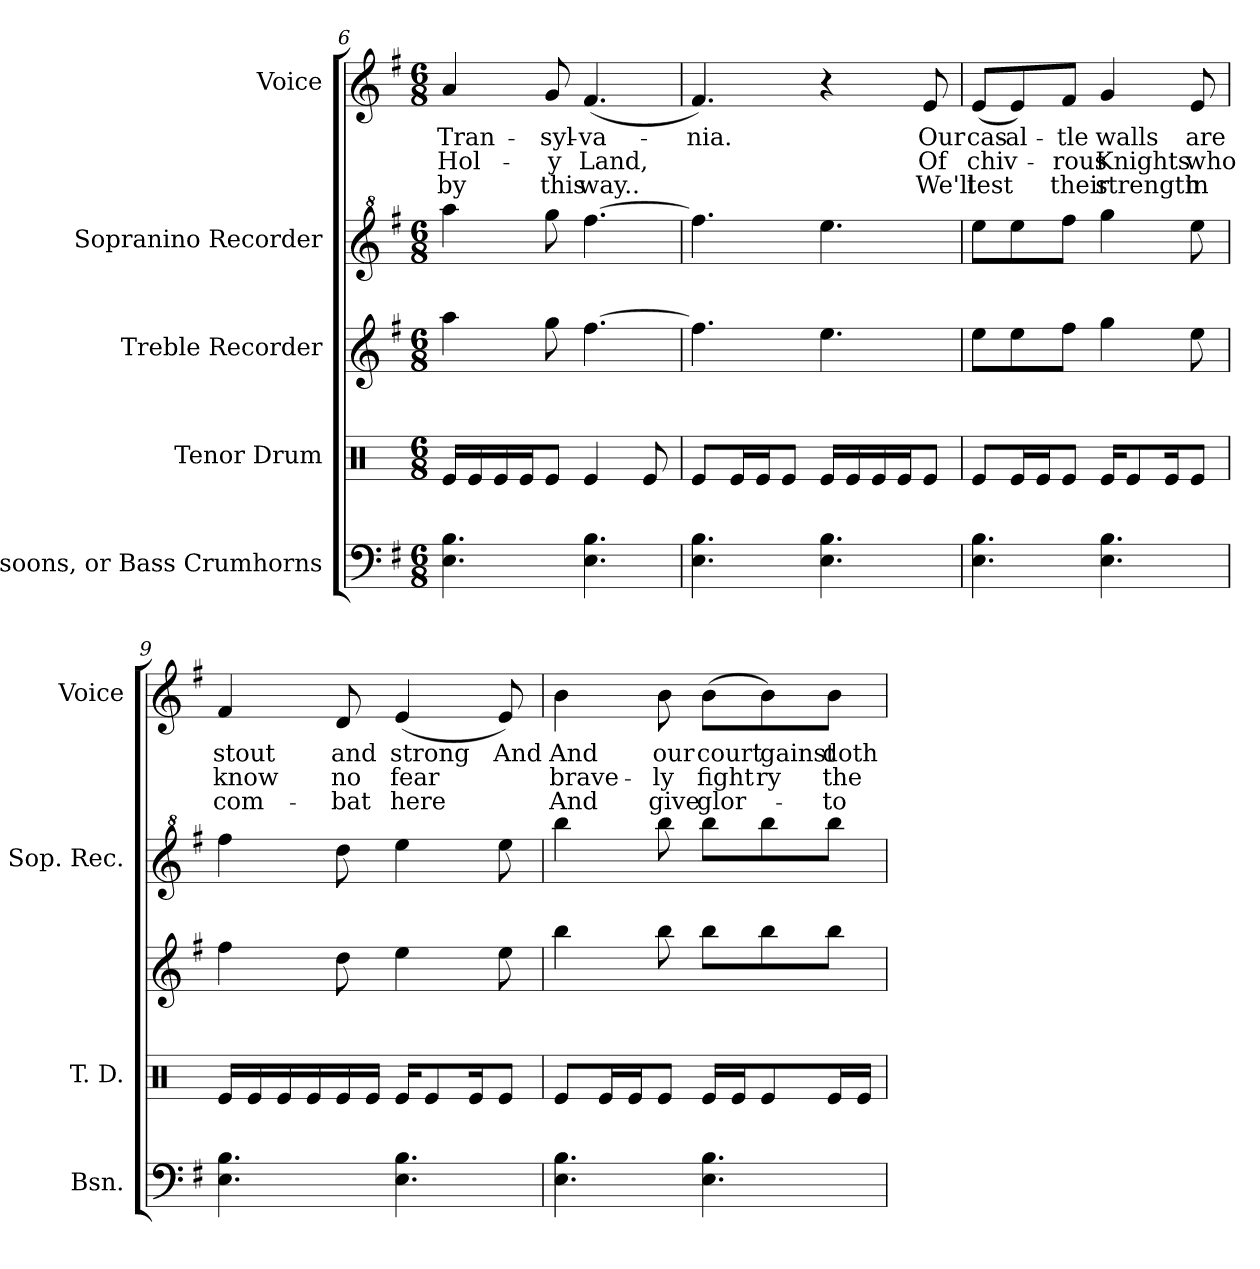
**kern	**kern	**kern	**kern	**kern	**text	**text	**text
*part5	*part4	*part3	*part2	*part1	*part1	*part1	*part1
*staff5	*staff4	*staff3	*staff2	*staff1	*staff1	*staff1	*staff1
*I"Bassoons, or Bass Crumhorns	*I"Tenor Drum	*I"Treble Recorder	*I"Sopranino Recorder	*I"Voice	*	*	*
*I'Bsn.	*I'T. D.	*	*I'Sop. Rec.	*I'Voice	*	*	*
!!LO:LB:g=z
*clefF4	*clefX	*clefG2	*clefG^2	*clefG2	*	*	*
*	*	*	*ITrd-7c-12	*	*	*	*
*k[f#]	*k[]	*k[f#]	*k[f#]	*k[f#]	*	*	*
*G:	*C:	*G:	*G:	*G:	*	*	*
*M6/8	*M6/8	*M6/8	*M6/8	*M6/8	*	*	*
=6	=6	=6	=6	=6	=6	=6	=6
!	!	!	!	!	!LO:LY:b:color=#000000	!LO:LY:b:color=#000000	!LO:LY:b:color=#000000
4.Ei\ 4.Bi	16Rei/LL	4aai\	4aaaai\	4ai/	Tran-	Hol-	by
.	16Rei/	.	.	.	.	.	.
.	16Rei/	.	.	.	.	.	.
.	16Rei/J	.	.	.	.	.	.
!	!	!	!	!	!LO:LY:b:color=#000000	!LO:LY:b:color=#000000	!LO:LY:b:color=#000000
.	8Rei/J	8ggi\	8ggggi\	8gi/	-syl-	-y	this
!	!	!	!	!	!LO:LY:b:color=#000000	!LO:LY:b:color=#000000	!LO:LY:b:color=#000000
4.Ei\ 4.Bi	4Rei/	[4.ff#i\	[4.ffff#i\	(4.f#i/	-va-	Land,	way..
.	8Rei/	.	.	.	.	.	.
=7	=7	=7	=7	=7	=7	=7	=7
!	!	!	!	!	!LO:LY:b:color=#000000	!	!
4.Ei\ 4.Bi	8Rei/L	4.ff#i\]	4.ffff#i\]	4.f#i/)	-nia.	.	.
.	16Rei/L	.	.	.	.	.	.
.	16Rei/J	.	.	.	.	.	.
.	8Rei/J	.	.	.	.	.	.
4.Ei\ 4.Bi	16Rei/LL	4.eei\	4.eeeei\	4r	.	.	.
.	16Rei/	.	.	.	.	.	.
.	16Rei/	.	.	.	.	.	.
.	16Rei/J	.	.	.	.	.	.
!	!	!	!	!	!LO:LY:b:color=#000000	!LO:LY:b:color=#000000	!LO:LY:b:color=#000000
.	8Rei/J	.	.	8ei/	Our	Of	We'll
=8	=8	=8	=8	=8	=8	=8	=8
!	!	!	!	!	!LO:LY:b:color=#000000	!LO:LY:b:color=#000000	!LO:LY:b:color=#000000
4.Ei\ 4.Bi	8Rei/L	8eei\L	8eeeei\L	(8ei/L	cas-	chiv-	test
!	!	!	!	!	!LO:LY:b:color=#000000	!	!
.	16Rei/L	8eei\	8eeeei\	8ei/)	-al-	.	.
.	16Rei/J	.	.	.	.	.	.
!	!	!	!	!	!LO:LY:b:color=#000000	!LO:LY:b:color=#000000	!LO:LY:b:color=#000000
.	8Rei/J	8ff#i\J	8ffff#i\J	8f#i/J	-tle	-rous	their
!	!	!	!	!	!LO:LY:b:color=#000000	!LO:LY:b:color=#000000	!LO:LY:b:color=#000000
4.Ei\ 4.Bi	16Rei/KL	4ggi\	4ggggi\	4gi/	walls	Knights	strength
.	8Rei/	.	.	.	.	.	.
.	16Rei/k	.	.	.	.	.	.
!	!	!	!	!	!LO:LY:b:color=#000000	!LO:LY:b:color=#000000	!LO:LY:b:color=#000000
.	8Rei/J	8eei\	8eeeei\	8ei/	are	who	in
=9	=9	=9	=9	=9	=9	=9	=9
!	!	!	!	!	!LO:LY:b:color=#000000	!LO:LY:b:color=#000000	!LO:LY:b:color=#000000
4.Ei\ 4.Bi	16Rei/LL	4ff#i\	4ffff#i\	4f#i/	stout	know	com-
.	16Rei/	.	.	.	.	.	.
.	16Rei/	.	.	.	.	.	.
.	16Rei/	.	.	.	.	.	.
!	!	!	!	!	!LO:LY:b:color=#000000	!LO:LY:b:color=#000000	!LO:LY:b:color=#000000
.	16Rei/	8ddi\	8ddddi\	8di/	and	no	-bat
.	16Rei/JJ	.	.	.	.	.	.
!	!	!	!	!	!LO:LY:b:color=#000000	!LO:LY:b:color=#000000	!LO:LY:b:color=#000000
4.Ei\ 4.Bi	16Rei/KL	4eei\	4eeeei\	(4ei/	strong	fear	here
.	8Rei/	.	.	.	.	.	.
.	16Rei/k	.	.	.	.	.	.
!	!	!	!	!	!LO:LY:b:color=#000000	!	!
.	8Rei/J	8eei\	8eeeei\	8ei/)	And	.	.
!!LO:LB:g=z
=10	=10	=10	=10	=10	=10	=10	=10
!	!	!	!	!	!LO:LY:b:color=#000000	!LO:LY:b:color=#000000	!LO:LY:b:color=#000000
4.Ei\ 4.Bi	8Rei/L	4bbi\	4bbbbi\	4bi\	And	brave-	And
.	16Rei/L	.	.	.	.	.	.
.	16Rei/J	.	.	.	.	.	.
!	!	!	!	!	!LO:LY:b:color=#000000	!LO:LY:b:color=#000000	!LO:LY:b:color=#000000
.	8Rei/J	8bbi\	8bbbbi\	8bi\	our	-ly	give
!	!	!	!	!	!LO:LY:b:color=#000000	!LO:LY:b:color=#000000	!LO:LY:b:color=#000000
4.Ei\ 4.Bi	16Rei/LL	8bbi\L	8bbbbi\L	(8bi\L	court	fight	glor-
.	16Rei/J	.	.	.	.	.	.
!	!	!	!	!	!LO:LY:b:color=#000000	!LO:LY:b:color=#000000	!
.	8Rei/	8bbi\	8bbbbi\	8bi\)	'gainst	-ry	.
!	!	!	!	!	!LO:LY:b:color=#000000	!LO:LY:b:color=#000000	!LO:LY:b:color=#000000
.	16Rei/L	8bbi\J	8bbbbi\J	8bi\J	doth	the	to
.	16Rei/JJ	.	.	.	.	.	.
=	=	=	=	=	=	=	=
*-	*-	*-	*-	*-	*-	*-	*-
